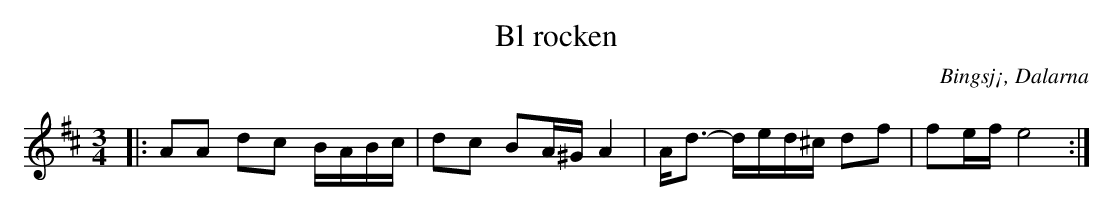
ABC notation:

X:1
T:Bl rocken
O:Bingsj¡, Dalarna
M:3/4
L:1/8
K:D
|:AA dc B/2A/2B/2c/2 | dc BA/2^G/2 A2 | A<d- d/2e/2d/2^c/2 df | fe/2f/2 e4:|
